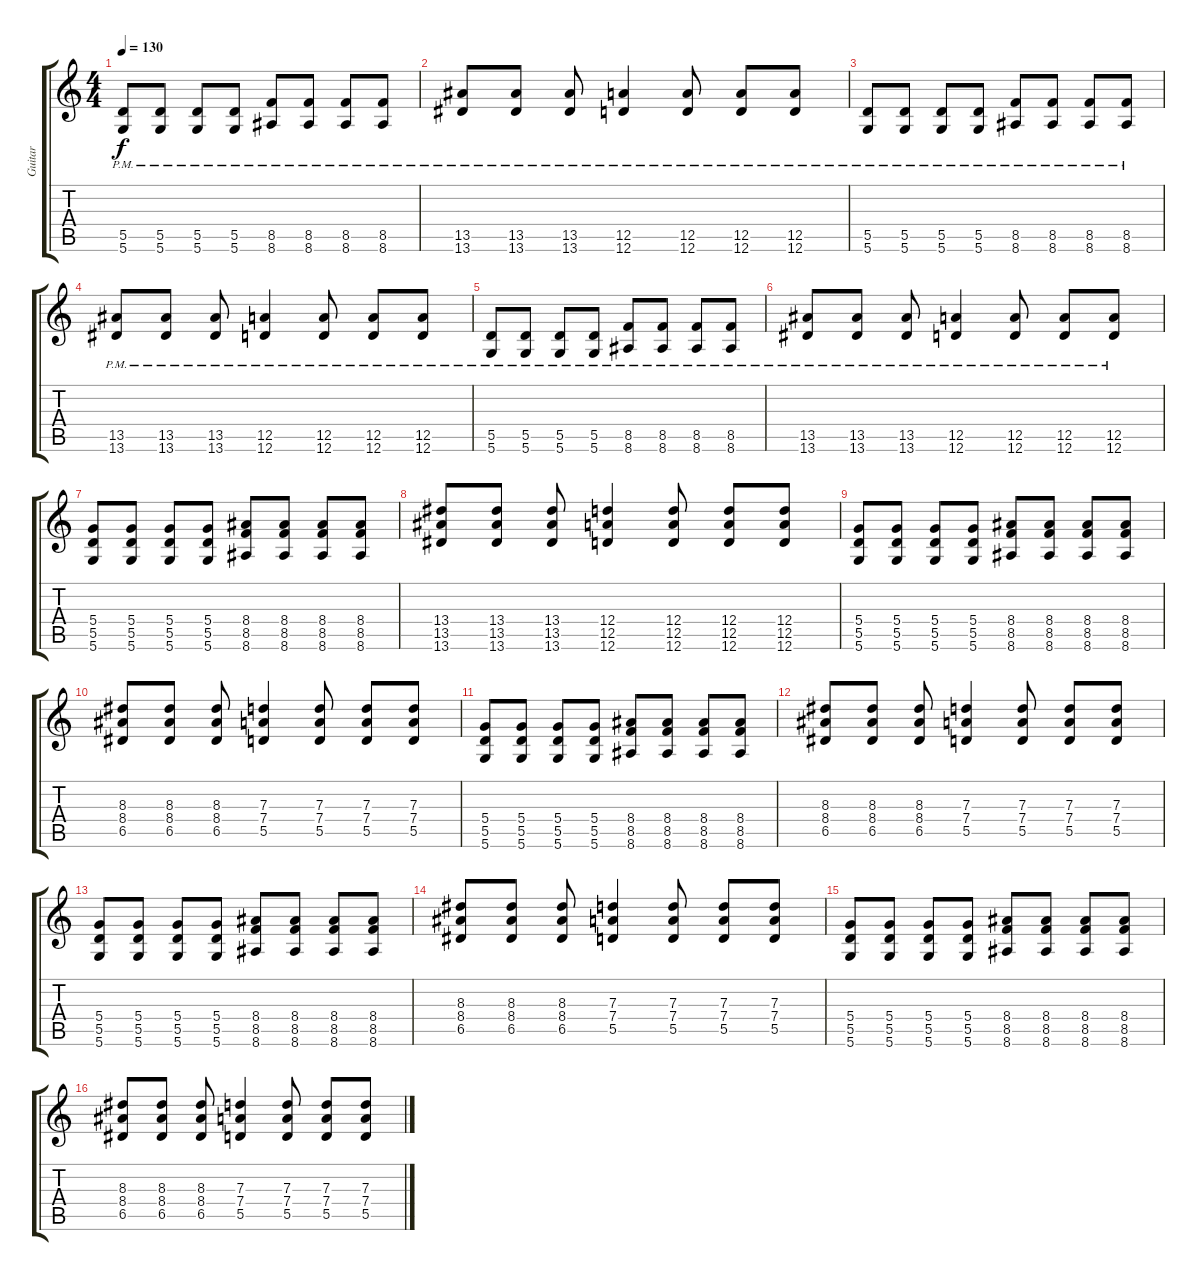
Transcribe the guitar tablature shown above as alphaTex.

\track ("Guitar" "Guitar") {instrument distortionguitar}
\staff {score tabs}
\tuning (E4 B3 G3 D3 A2 D2) {hide}
\ts (4 4)
\tempo 130
\clef g2
\ks c
(5.5{pm} 5.6{pm}).8{dy f} (5.5{pm} 5.6{pm}).8 (5.5{pm} 5.6{pm}).8 (5.5{pm} 5.6{pm}).8 (8.5{pm} 8.6{pm}).8 (8.5{pm} 8.6{pm}).8 (8.5{pm} 8.6{pm}).8 (8.5{pm} 8.6{pm}).8 |
(13.5{pm} 13.6{pm}).8 (13.5{pm} 13.6{pm}).8 (13.5{pm} 13.6{pm}).8 (12.5{pm} 12.6{pm}).4 (12.5{pm} 12.6{pm}).8 (12.5{pm} 12.6{pm}).8 (12.5{pm} 12.6{pm}).8 |
(5.5{pm} 5.6{pm}).8 (5.5{pm} 5.6{pm}).8 (5.5{pm} 5.6{pm}).8 (5.5{pm} 5.6{pm}).8 (8.5{pm} 8.6{pm}).8 (8.5{pm} 8.6{pm}).8 (8.5{pm} 8.6{pm}).8 (8.5{pm} 8.6{pm}).8 |
(13.5{pm} 13.6{pm}).8 (13.5{pm} 13.6{pm}).8 (13.5{pm} 13.6{pm}).8 (12.5{pm} 12.6{pm}).4 (12.5{pm} 12.6{pm}).8 (12.5{pm} 12.6{pm}).8 (12.5{pm} 12.6{pm}).8 |
(5.5{pm} 5.6{pm}).8 (5.5{pm} 5.6{pm}).8 (5.5{pm} 5.6{pm}).8 (5.5{pm} 5.6{pm}).8 (8.5{pm} 8.6{pm}).8 (8.5{pm} 8.6{pm}).8 (8.5{pm} 8.6{pm}).8 (8.5{pm} 8.6{pm}).8 |
(13.5{pm} 13.6{pm}).8 (13.5{pm} 13.6{pm}).8 (13.5{pm} 13.6{pm}).8 (12.5{pm} 12.6{pm}).4 (12.5{pm} 12.6{pm}).8 (12.5{pm} 12.6{pm}).8 (12.5{pm} 12.6{pm}).8 |
(5.4 5.5 5.6).8 (5.4 5.5 5.6).8 (5.4 5.5 5.6).8 (5.4 5.5 5.6).8 (8.4 8.5 8.6).8 (8.4 8.5 8.6).8 (8.4 8.5 8.6).8 (8.4 8.5 8.6).8 |
(13.4 13.5 13.6).8 (13.4 13.5 13.6).8 (13.4 13.5 13.6).8 (12.4 12.5 12.6).4 (12.4 12.5 12.6).8 (12.4 12.5 12.6).8 (12.4 12.5 12.6).8 |
(5.4 5.5 5.6).8 (5.4 5.5 5.6).8 (5.4 5.5 5.6).8 (5.4 5.5 5.6).8 (8.4 8.5 8.6).8 (8.4 8.5 8.6).8 (8.4 8.5 8.6).8 (8.4 8.5 8.6).8 |
(8.3 8.4 6.5).8 (8.3 8.4 6.5).8 (8.3 8.4 6.5).8 (7.3 7.4 5.5).4 (7.3 7.4 5.5).8 (7.3 7.4 5.5).8 (7.3 7.4 5.5).8 |
(5.4 5.5 5.6).8 (5.4 5.5 5.6).8 (5.4 5.5 5.6).8 (5.4 5.5 5.6).8 (8.4 8.5 8.6).8 (8.4 8.5 8.6).8 (8.4 8.5 8.6).8 (8.4 8.5 8.6).8 |
(8.3 8.4 6.5).8 (8.3 8.4 6.5).8 (8.3 8.4 6.5).8 (7.3 7.4 5.5).4 (7.3 7.4 5.5).8 (7.3 7.4 5.5).8 (7.3 7.4 5.5).8 |
(5.4 5.5 5.6).8 (5.4 5.5 5.6).8 (5.4 5.5 5.6).8 (5.4 5.5 5.6).8 (8.4 8.5 8.6).8 (8.4 8.5 8.6).8 (8.4 8.5 8.6).8 (8.4 8.5 8.6).8 |
(8.3 8.4 6.5).8 (8.3 8.4 6.5).8 (8.3 8.4 6.5).8 (7.3 7.4 5.5).4 (7.3 7.4 5.5).8 (7.3 7.4 5.5).8 (7.3 7.4 5.5).8 |
(5.4 5.5 5.6).8 (5.4 5.5 5.6).8 (5.4 5.5 5.6).8 (5.4 5.5 5.6).8 (8.4 8.5 8.6).8 (8.4 8.5 8.6).8 (8.4 8.5 8.6).8 (8.4 8.5 8.6).8 |
(8.3 8.4 6.5).8 (8.3 8.4 6.5).8 (8.3 8.4 6.5).8 (7.3 7.4 5.5).4 (7.3 7.4 5.5).8 (7.3 7.4 5.5).8 (7.3 7.4 5.5).8
